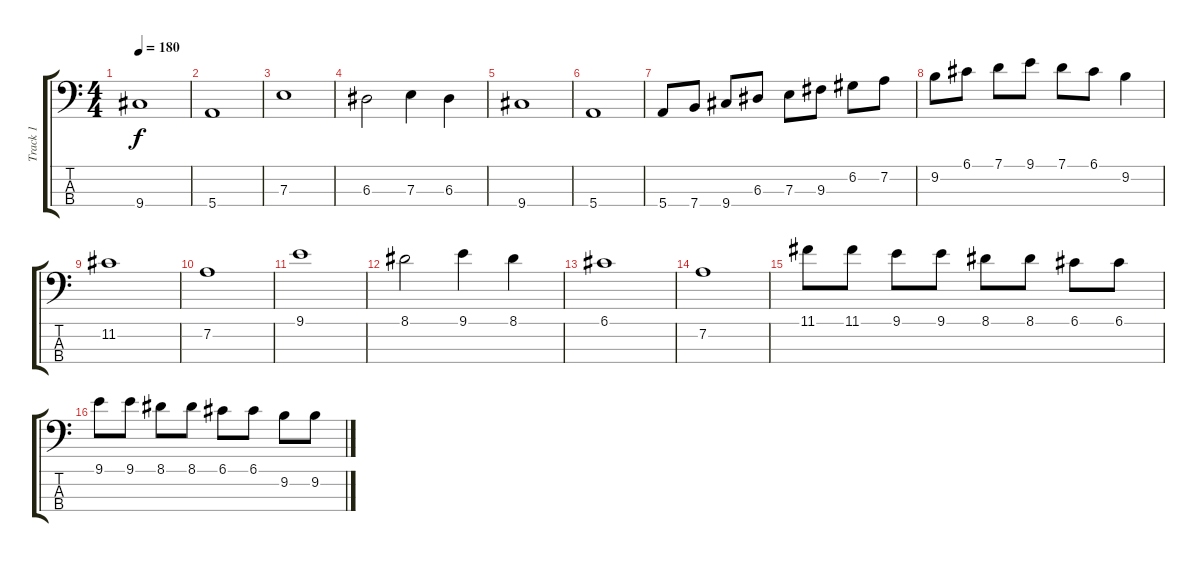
\track ("Track 1" "Track 1") {instrument electricbasspick}
\staff {score tabs}
\tuning (G2 D2 A1 E1) {hide}
\ts (4 4)
\tempo 180
\clef f4
\ks c
9.4.1{dy f instrument electricbasspick} |
5.4.1 |
7.3.1 |
6.3.2 7.3.4 6.3.4 |
9.4.1 |
5.4.1 |
5.4.8 7.4.8 9.4.8 6.3.8 7.3.8 9.3.8 6.2.8 7.2.8 |
9.2.8 6.1.8 7.1.8 9.1.8 7.1.8 6.1.8 9.2.4 |
11.2.1 |
7.2.1 |
9.1.1 |
8.1.2 9.1.4 8.1.4 |
6.1.1 |
7.2.1 |
11.1.8 11.1.8 9.1.8 9.1.8 8.1.8 8.1.8 6.1.8 6.1.8 |
9.1.8 9.1.8 8.1.8 8.1.8 6.1.8 6.1.8 9.2.8 9.2.8
